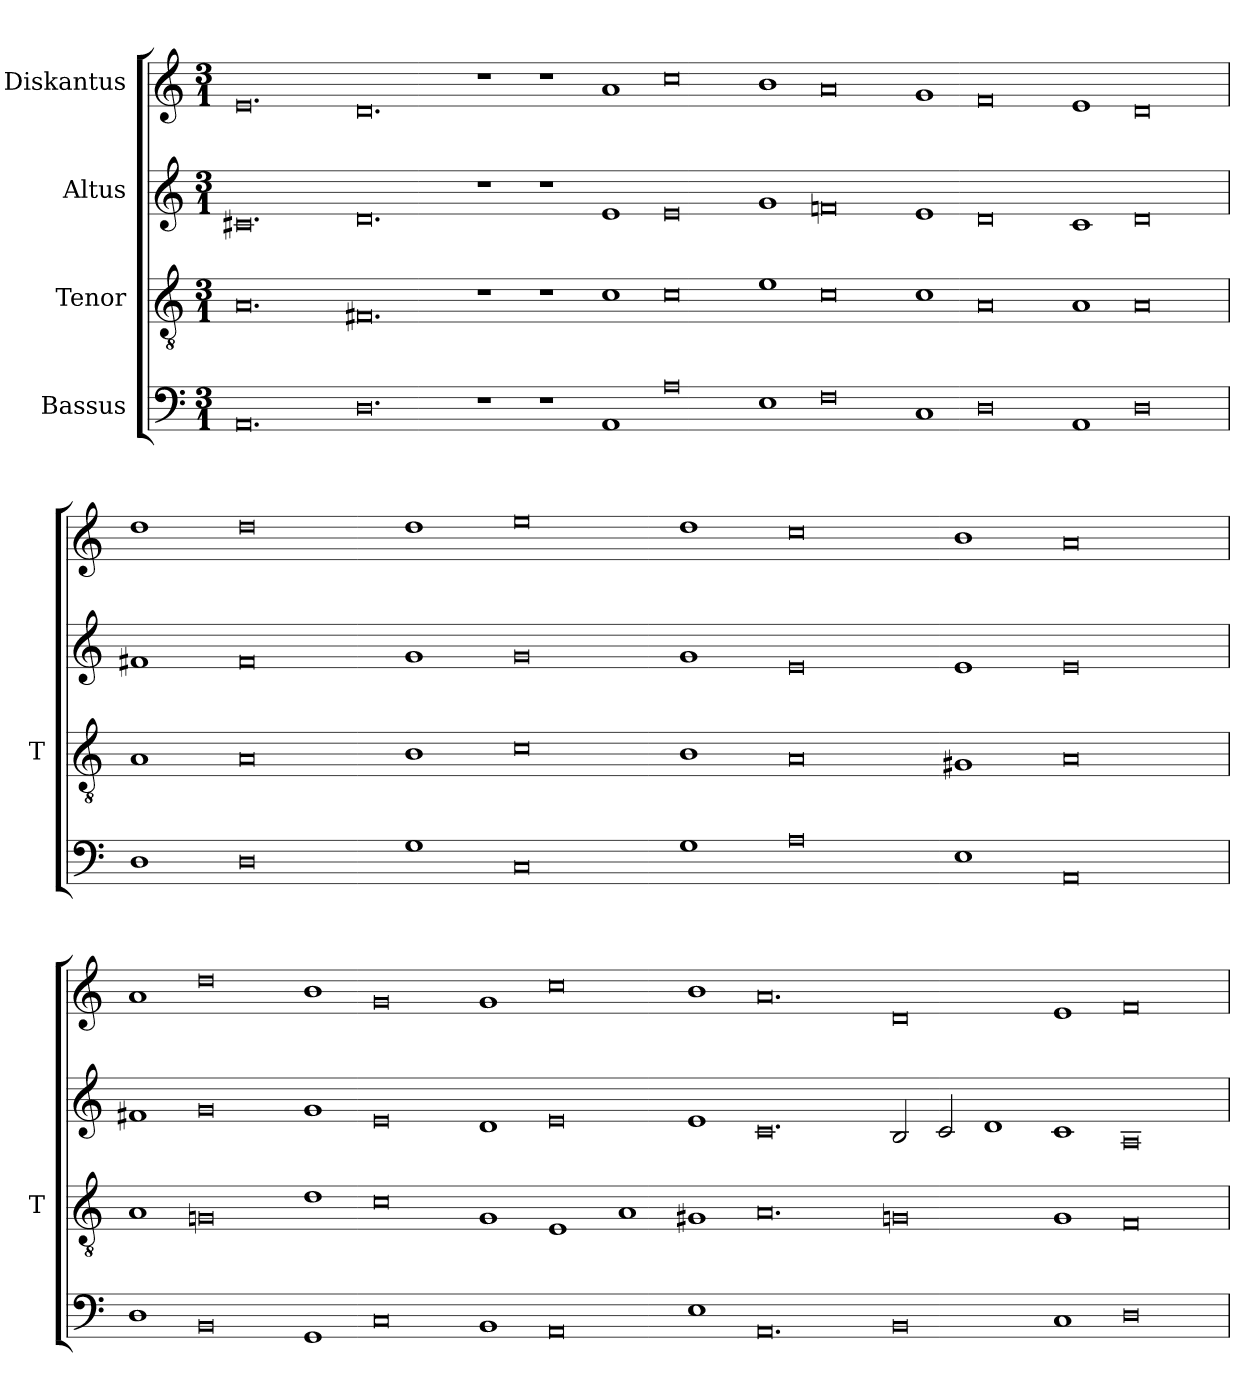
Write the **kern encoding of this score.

**kern	**kern	**kern	**kern
*part4	*part3	*part2	*part1
*staff4	*staff3	*staff2	*staff1
*I"Bassus	*I"Tenor	*I"Altus	*I"Diskantus
*	*I'T	*	*
*clefF4	*clefGv2	*clefG2	*clefG2
*k[]	*k[]	*k[]	*k[]
*M3/1	*M3/1	*M3/1	*M3/1
=	=	=	=
0.AA	0.A	0.c#X	0.e
0.D	0.F#X	0.d	0.d
1r	1r	1r	1r
1r	1r	1r	1r
1AA	1c	1e	1a
0A	0c	0e	0cc
1E	1e	1g	1b
0F	0c	0fn	0a
1C	1c	1e	1g
0D	0A	0d	0f
1AA	1A	1c#	1e
0D	0A	0d	0d
=	=	=	=
1D	1A	1f#X	1dd
0D	0A	0f#	0dd
1G	1B	1g	1dd
0C	0c	0g	0ee
1G	1B	1g	1dd
0A	0A	0e	0cc
1E	1G#X	1e	1b
0AA	0A	0e	0a
=	=	=	=
1D	1A	1f#X	1a
0BB	0Gn	0g	0dd
1GG	1d	1g	1b
0C	0c	0e	0g
1BB	1G	1d	1g
0AA	1E	0e	0cc
.	1A	.	.
1E	1G#X	1e	1b
0.AA	0.A	0.c	0.a
0BB	0Gn	2B	0d
.	.	2c	.
.	.	1d	.
1C	1G	1c	1e
0D	0F	0A	0f
=	=	=	=
*-	*-	*-	*-
